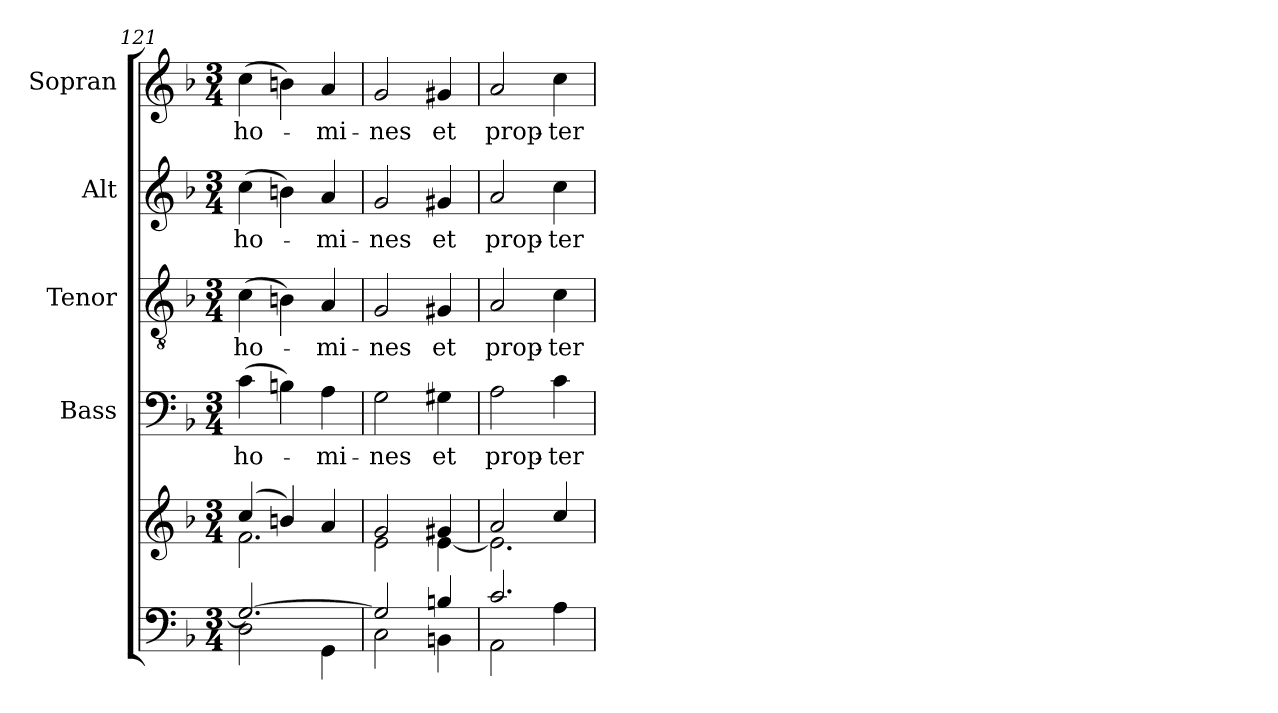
**kern	**kern	**kern	**text	**kern	**text	**kern	**text	**kern	**text
*part5	*part5	*part4	*part4	*part3	*part3	*part2	*part2	*part1	*part1
*staff6	*staff5	*staff4	*staff4	*staff3	*staff3	*staff2	*staff2	*staff1	*staff1
*	*	*I"Bass	*	*I"Tenor	*	*I"Alt	*	*I"Sopran	*
*	*	*I'B.	*	*I'T.	*	*I'A.	*	*I'S.	*
*clefF4	*clefG2	*clefF4	*	*clefGv2	*	*clefG2	*	*clefG2	*
*k[b-]	*k[b-]	*k[b-]	*	*k[b-]	*	*k[b-]	*	*k[b-]	*
*F:	*F:	*F:	*	*F:	*	*F:	*	*F:	*
*M3/4	*M3/4	*M3/4	*	*M3/4	*	*M3/4	*	*M3/4	*
=121	=121	=121	=121	=121	=121	=121	=121	=121	=121
*^	*^	*	*	*	*	*	*	*	*
!	!	!	!	!	!LO:LY:b	!	!LO:LY:b	!	!LO:LY:b	!	!LO:LY:b
2.G/_	2D\	(4cc/	2.f\	(>4c\	ho-	(>4c\	ho-	(>4cc\	ho-	(>4cc\	ho-
.	.	4bn/)	.	4Bn\)	.	4Bn\)	.	4bn\)	.	4bn\)	.
!	!	!	!	!	!LO:LY:b	!	!LO:LY:b	!	!LO:LY:b	!	!LO:LY:b
.	4GG\	4a/	.	4A\	-mi-	4A/	-mi-	4a/	-mi-	4a/	-mi-
=122	=122	=122	=122	=122	=122	=122	=122	=122	=122	=122	=122
!	!	!	!	!	!LO:LY:b	!	!LO:LY:b	!	!LO:LY:b	!	!LO:LY:b
2G/]	2C\	2g/	2e\	2G\	-nes	2G/	-nes	2g/	-nes	2g/	-nes
!	!	!	!	!	!LO:LY:b	!	!LO:LY:b	!	!LO:LY:b	!	!LO:LY:b
4Bn/	4BBn\	4g#X/	[<4e\	4G#X\	et	4G#X/	et	4g#X/	et	4g#X/	et
=123	=123	=123	=123	=123	=123	=123	=123	=123	=123	=123	=123
!	!	!	!	!	!LO:LY:b	!	!LO:LY:b	!	!LO:LY:b	!	!LO:LY:b
2.c/	2AA\	2a/	2.e\]	2A\	prop-	2A/	prop-	2a/	prop-	2a/	prop-
!	!	!	!	!	!LO:LY:b	!	!LO:LY:b	!	!LO:LY:b	!	!LO:LY:b
.	4A\	4cc/	.	4c\	-ter	4c\	-ter	4cc\	-ter	4cc\	-ter
*v	*v	*	*	*	*	*	*	*	*	*	*
*	*v	*v	*	*	*	*	*	*	*	*
=	=	=	=	=	=	=	=	=	=
*-	*-	*-	*-	*-	*-	*-	*-	*-	*-
